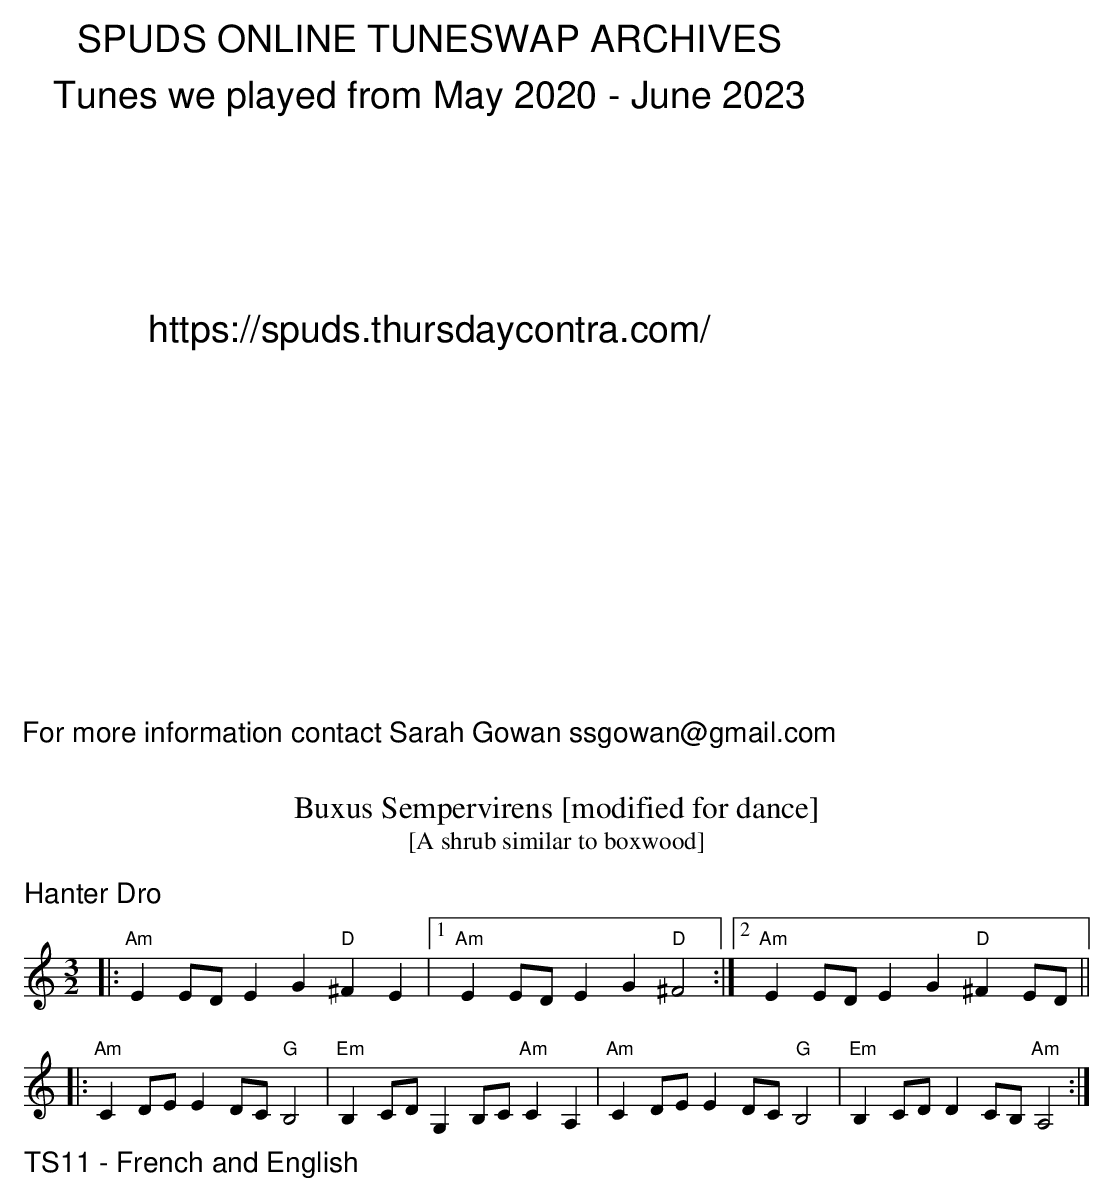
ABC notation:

X:1
T:Buxus Sempervirens [modified for dance]
T:[A shrub similar to boxwood]
M:3/2
L:1/8
K:Am
%%text Hanter Dro
|:"Am"E2EDE2G2"D"^F2E2|1"Am"E2EDE2G2"D"^F4:|2"Am"E2EDE2G2"D"^F2ED||
|:"Am"C2DEE2DC"G"B,4|"Em"B,2CDG,2B,C"Am"C2A,2|\
"Am"C2DEE2DC"G"B,4|"Em"B,2CDD2CB,"Am"A,4:|
